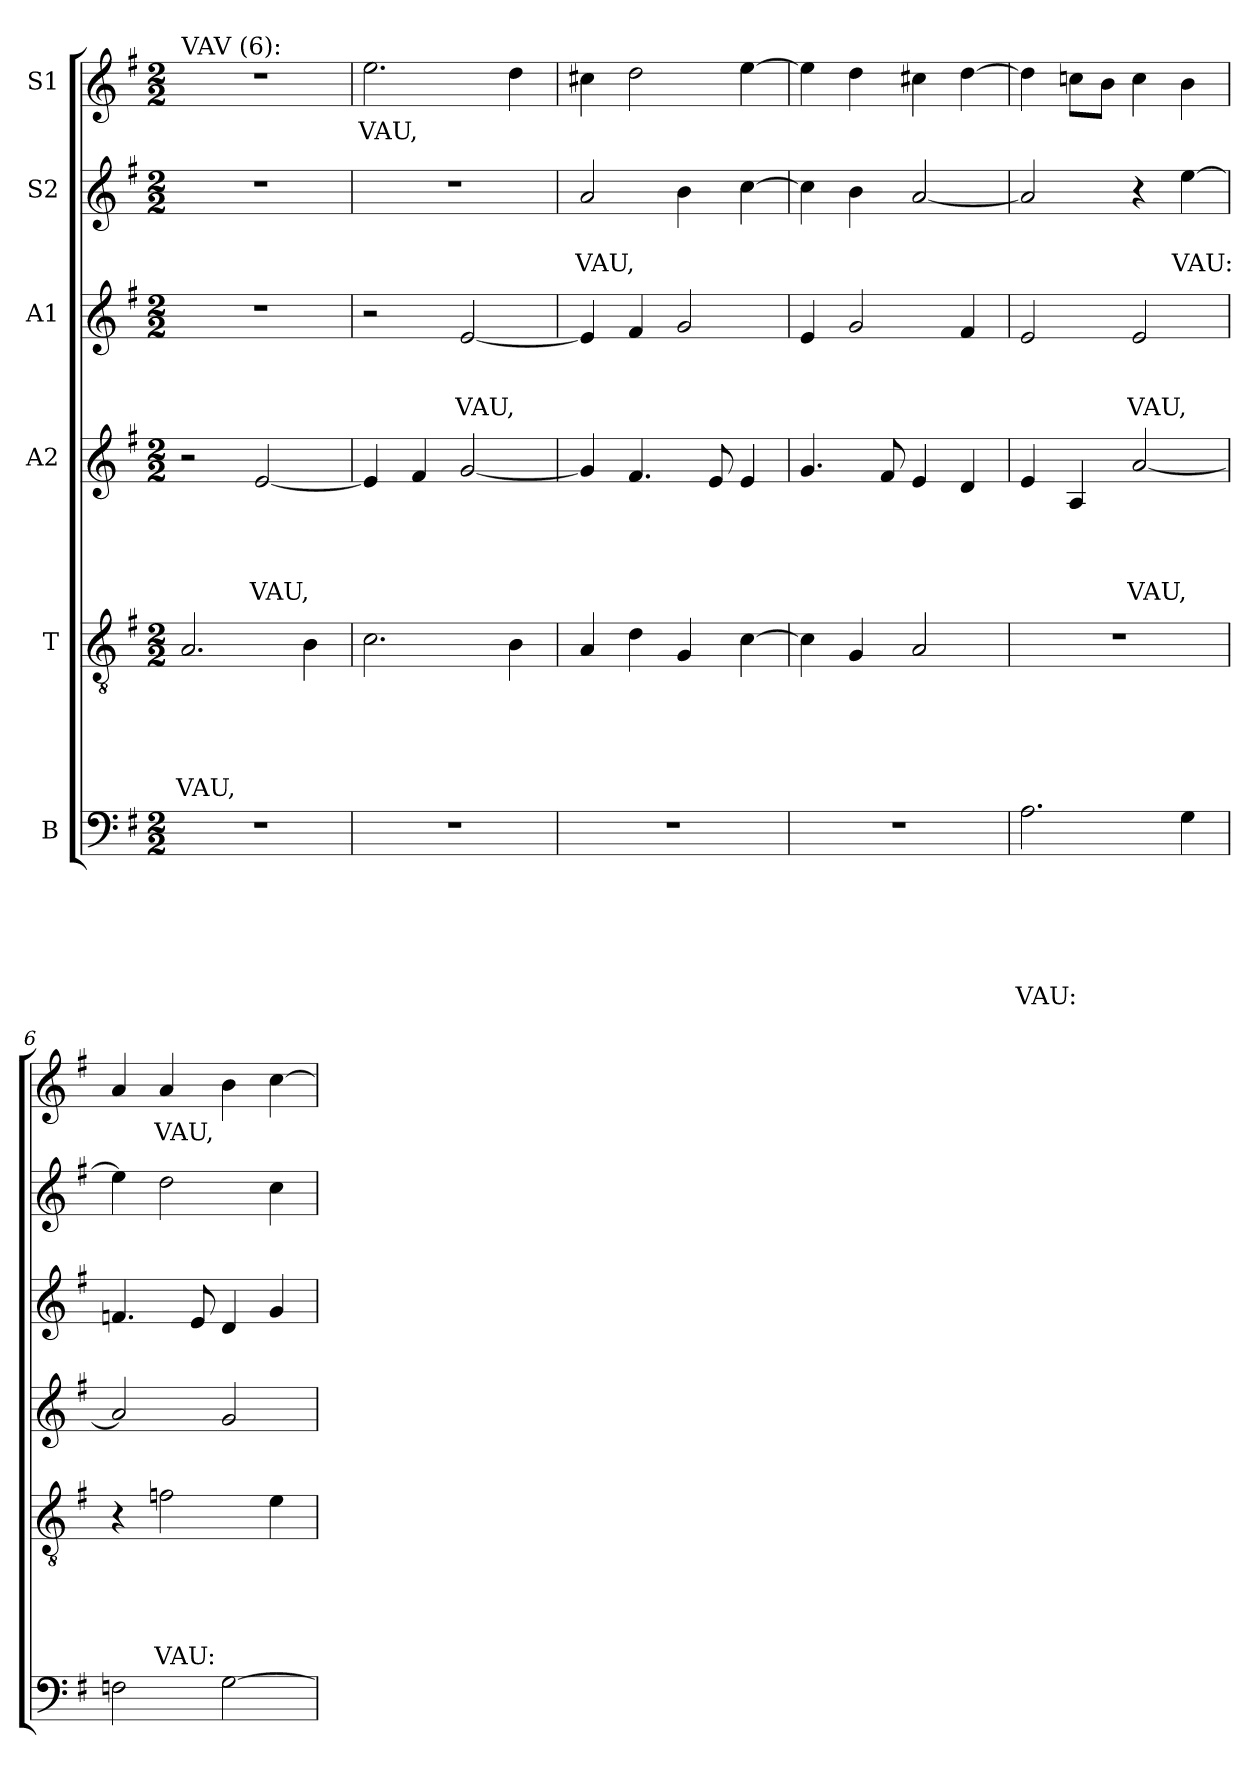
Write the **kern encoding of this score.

**kern	**text	**text	**text	**text	**text	**text	**kern	**text	**text	**text	**text	**text	**kern	**text	**text	**text	**text	**kern	**text	**text	**text	**kern	**text	**text	**kern	**text
*part6	*part6	*part6	*part6	*part6	*part6	*part6	*part5	*part5	*part5	*part5	*part5	*part5	*part4	*part4	*part4	*part4	*part4	*part3	*part3	*part3	*part3	*part2	*part2	*part2	*part1	*part1
*staff6	*staff6	*staff6	*staff6	*staff6	*staff6	*staff6	*staff5	*staff5	*staff5	*staff5	*staff5	*staff5	*staff4	*staff4	*staff4	*staff4	*staff4	*staff3	*staff3	*staff3	*staff3	*staff2	*staff2	*staff2	*staff1	*staff1
*I"B	*	*	*	*	*	*	*I"T	*	*	*	*	*	*I"A2	*	*	*	*	*I"A1	*	*	*	*I"S2	*	*	*I"S1	*
*clefF4	*	*	*	*	*	*	*clefGv2	*	*	*	*	*	*clefG2	*	*	*	*	*clefG2	*	*	*	*clefG2	*	*	*clefG2	*
*k[f#]	*	*	*	*	*	*	*k[f#]	*	*	*	*	*	*k[f#]	*	*	*	*	*k[f#]	*	*	*	*k[f#]	*	*	*k[f#]	*
*G:	*	*	*	*	*	*	*G:	*	*	*	*	*	*G:	*	*	*	*	*G:	*	*	*	*G:	*	*	*G:	*
*M2/2	*	*	*	*	*	*	*M2/2	*	*	*	*	*	*M2/2	*	*	*	*	*M2/2	*	*	*	*M2/2	*	*	*M2/2	*
=1	=1	=1	=1	=1	=1	=1	=1	=1	=1	=1	=1	=1	=1	=1	=1	=1	=1	=1	=1	=1	=1	=1	=1	=1	=1	=1
!	!	!	!	!	!	!	!	!	!	!	!	!	!	!	!	!	!	!	!	!	!	!	!	!	!LO:TX:a:t=VAV (6)&colon;	!
!	!	!	!	!	!	!	!	!	!	!	!	!LO:LY:b	!	!	!	!	!	!	!	!	!	!	!	!	!	!
1r	.	.	.	.	.	.	2.A/	.	.	.	.	VAU,	2r	.	.	.	.	1r	.	.	.	1r	.	.	1r	.
!	!	!	!	!	!	!	!	!	!	!	!	!	!	!	!	!	!LO:LY:b	!	!	!	!	!	!	!	!	!
.	.	.	.	.	.	.	.	.	.	.	.	.	[2e/	.	.	.	VAU,	.	.	.	.	.	.	.	.	.
.	.	.	.	.	.	.	4B\	.	.	.	.	.	.	.	.	.	.	.	.	.	.	.	.	.	.	.
=2	=2	=2	=2	=2	=2	=2	=2	=2	=2	=2	=2	=2	=2	=2	=2	=2	=2	=2	=2	=2	=2	=2	=2	=2	=2	=2
!	!	!	!	!	!	!	!	!	!	!	!	!	!	!	!	!	!	!	!	!	!	!	!	!	!	!LO:LY:b
1r	.	.	.	.	.	.	2.c\	.	.	.	.	.	4e/]	.	.	.	.	2r	.	.	.	1r	.	.	2.ee\	VAU,
.	.	.	.	.	.	.	.	.	.	.	.	.	4f#/	.	.	.	.	.	.	.	.	.	.	.	.	.
!	!	!	!	!	!	!	!	!	!	!	!	!	!	!	!	!	!	!	!	!	!LO:LY:b	!	!	!	!	!
.	.	.	.	.	.	.	.	.	.	.	.	.	[2g/	.	.	.	.	[2e/	.	.	VAU,	.	.	.	.	.
.	.	.	.	.	.	.	4B\	.	.	.	.	.	.	.	.	.	.	.	.	.	.	.	.	.	4dd\	.
=3	=3	=3	=3	=3	=3	=3	=3	=3	=3	=3	=3	=3	=3	=3	=3	=3	=3	=3	=3	=3	=3	=3	=3	=3	=3	=3
!	!	!	!	!	!	!	!	!	!	!	!	!	!	!	!	!	!	!	!	!	!	!	!	!LO:LY:b	!	!
1r	.	.	.	.	.	.	4A/	.	.	.	.	.	4g/]	.	.	.	.	4e/]	.	.	.	2a/	.	VAU,	4cc#X\	.
.	.	.	.	.	.	.	4d\	.	.	.	.	.	4.f#/	.	.	.	.	4f#/	.	.	.	.	.	.	2dd\	.
.	.	.	.	.	.	.	4G/	.	.	.	.	.	.	.	.	.	.	2g/	.	.	.	4b\	.	.	.	.
.	.	.	.	.	.	.	.	.	.	.	.	.	8e/	.	.	.	.	.	.	.	.	.	.	.	.	.
.	.	.	.	.	.	.	[4c\	.	.	.	.	.	4e/	.	.	.	.	.	.	.	.	[4cc\	.	.	[4ee\	.
=4	=4	=4	=4	=4	=4	=4	=4	=4	=4	=4	=4	=4	=4	=4	=4	=4	=4	=4	=4	=4	=4	=4	=4	=4	=4	=4
1r	.	.	.	.	.	.	4c\]	.	.	.	.	.	4.g/	.	.	.	.	4e/	.	.	.	4cc\]	.	.	4ee\]	.
.	.	.	.	.	.	.	4G/	.	.	.	.	.	.	.	.	.	.	2g/	.	.	.	4b\	.	.	4dd\	.
.	.	.	.	.	.	.	.	.	.	.	.	.	8f#/	.	.	.	.	.	.	.	.	.	.	.	.	.
.	.	.	.	.	.	.	2A/	.	.	.	.	.	4e/	.	.	.	.	.	.	.	.	[2a/	.	.	4cc#X\	.
.	.	.	.	.	.	.	.	.	.	.	.	.	4d/	.	.	.	.	4f#/	.	.	.	.	.	.	[4dd\	.
=5	=5	=5	=5	=5	=5	=5	=5	=5	=5	=5	=5	=5	=5	=5	=5	=5	=5	=5	=5	=5	=5	=5	=5	=5	=5	=5
!	!	!	!	!	!	!LO:LY:b	!	!	!	!	!	!	!	!	!	!	!	!	!	!	!	!	!	!	!	!
2.A\	.	.	.	.	.	VAU:	1r	.	.	.	.	.	4e/	.	.	.	.	2e/	.	.	.	2a/]	.	.	4dd\]	.
.	.	.	.	.	.	.	.	.	.	.	.	.	4A/	.	.	.	.	.	.	.	.	.	.	.	8ccni\L	.
.	.	.	.	.	.	.	.	.	.	.	.	.	.	.	.	.	.	.	.	.	.	.	.	.	8b\J	.
!	!	!	!	!	!	!	!	!	!	!	!	!	!	!	!	!	!LO:LY:b	!	!	!	!LO:LY:b	!	!	!	!	!
.	.	.	.	.	.	.	.	.	.	.	.	.	[2a/	.	.	.	VAU,	2e/	.	.	VAU,	4r	.	.	4cc\	.
!	!	!	!	!	!	!	!	!	!	!	!	!	!	!	!	!	!	!	!	!	!	!	!	!LO:LY:b	!	!
4G\	.	.	.	.	.	.	.	.	.	.	.	.	.	.	.	.	.	.	.	.	.	[4ee\	.	VAU:	4b\	.
!!LO:PB:g=z
=6	=6	=6	=6	=6	=6	=6	=6	=6	=6	=6	=6	=6	=6	=6	=6	=6	=6	=6	=6	=6	=6	=6	=6	=6	=6	=6
2Fn\	.	.	.	.	.	.	4r	.	.	.	.	.	2a/]	.	.	.	.	4.fn/	.	.	.	4ee\]	.	.	4a/	.
!	!	!	!	!	!	!	!	!	!	!	!	!LO:LY:b	!	!	!	!	!	!	!	!	!	!	!	!	!	!LO:LY:b
.	.	.	.	.	.	.	2fn\	.	.	.	.	VAU:	.	.	.	.	.	.	.	.	.	2dd\	.	.	4a/	VAU,
.	.	.	.	.	.	.	.	.	.	.	.	.	.	.	.	.	.	8e/	.	.	.	.	.	.	.	.
[2G\	.	.	.	.	.	.	.	.	.	.	.	.	2g/	.	.	.	.	4d/	.	.	.	.	.	.	4b\	.
.	.	.	.	.	.	.	4e\	.	.	.	.	.	.	.	.	.	.	4g/	.	.	.	4cc\	.	.	[4cc\	.
=	=	=	=	=	=	=	=	=	=	=	=	=	=	=	=	=	=	=	=	=	=	=	=	=	=	=
*-	*-	*-	*-	*-	*-	*-	*-	*-	*-	*-	*-	*-	*-	*-	*-	*-	*-	*-	*-	*-	*-	*-	*-	*-	*-	*-
